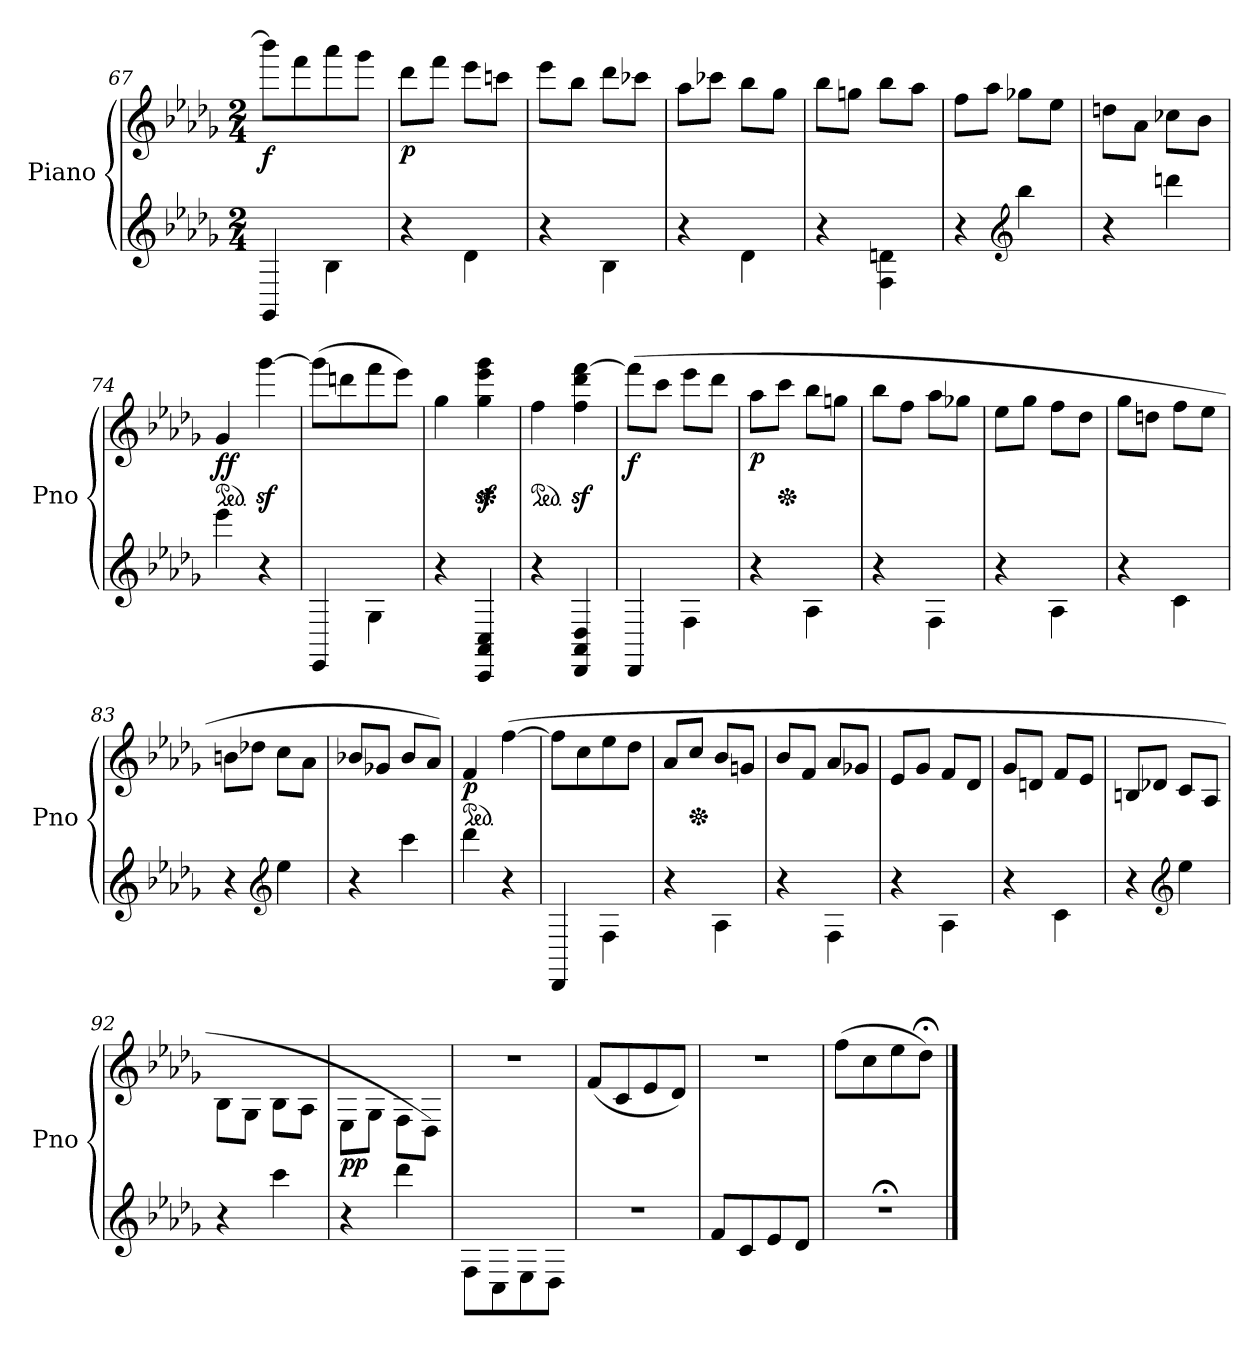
**kern	**kern	**dynam
*part1	*part1	*part1
*staff2	*staff1	*staff1/2
*I"Piano	*	*
*I'Pno	*	*
*clefG2	*clefG2	*
*k[b-e-a-d-g-]	*k[b-e-a-d-g-]	*
*M2/4	*M2/4	*
=67	=67	=67
!	!	!LO:DY:b
4GG-/	8bbb-\L]	f
.	8fff\	.
4B-\	8aaa-\	.
.	8ggg-\J	.
=68	=68	=68
!	!	!LO:DY:b
4r	8ddd-\L	p
.	8fff\J	.
4d-\	8eee-\L	.
.	8cccn\J	.
=69	=69	=69
4r	8eee-\L	.
.	8bb-\J	.
4B-\	8ddd-\L	.
.	8ccc-X\J	.
=70	=70	=70
4r	8aa-\L	.
.	8ccc-X\J	.
4d-\	8bb-\L	.
.	8gg-\J	.
=71	=71	=71
4r	8bb-\L	.
.	8ggn\J	.
4F\ 4dn\	8bb-\L	.
.	8aa-\J	.
=72	=72	=72
4r	8ff\L	.
.	8aa-\J	.
*clefG2	*	*
4bb-\	8gg-X\L	.
.	8ee-\J	.
=73	=73	=73
4r	8ddn\L	.
.	8a-\J	.
4dddn\	8cc-X\L	.
.	8b-\J	.
!!LO:LB:g=z
=74	=74	=74
*	*ped	*
!	!	!LO:DY:b
4eee-\	4g-/	ff
4r	[4ggg-z<\	.
=75	=75	=75
4EE-/	(>8ggg-\L]	.
.	8dddn\	.
4G-\	8fff\	.
.	8eee-\J)	.
=76	=76	=76
4r	4gg-\	.
*	*Xped	*
4CC/ 4AA-/ 4C/	4gg-\z< 4eee-\z< 4ggg-\z<	.
=77	=77	=77
*	*ped	*
4r	4ff\	.
4DD-/ 4AA-/ 4D-/	4ff\z< 4ddd-\z< [4fff\z<	.
=78	=78	=78
!	!	!LO:DY:b
4DD-/	(>8fff\L]	f
.	8ccc\J	.
4F\	8eee-\L	.
.	8ddd-\J	.
=79	=79	=79
!	!	!LO:DY:b
4r	8aa-\L	p
*	*Xped	*
.	8ccc\J	.
4A-\	8bb-\L	.
.	8ggn\J	.
=80	=80	=80
4r	8bb-\L	.
.	8ff\J	.
4F\	8aa-\L	.
.	8gg-X\J	.
=81	=81	=81
4r	8ee-\L	.
.	8gg-\J	.
4A-\	8ff\L	.
.	8dd-\J	.
=82	=82	=82
4r	8gg-\L	.
.	8ddn\J	.
4c\	8ff\L	.
.	8ee-\J	.
!!LO:LB:g=z
=83	=83	=83
4r	8bn\L	.
.	8dd-X\J	.
*clefG2	*	*
4ee-\	8cc\L	.
.	8a-\J	.
=84	=84	=84
4r	8b-X/L	.
.	8g-X/J	.
4ccc\	8b-/L	.
.	8a-/J)	.
=85	=85	=85
*	*ped	*
!	!	!LO:DY:b
4ddd-\	4f/	p
!	!	!LO:DY:b
4r	(>[4ff\	other-dynamics
=86	=86	=86
4DD-/	8ff\L]	.
.	8cc\	.
4F\	8ee-\	.
.	8dd-\J	.
=87	=87	=87
4r	8a-/L	.
*	*Xped	*
.	8cc/J	.
4A-\	8b-/L	.
.	8gn/J	.
=88	=88	=88
4r	8b-/L	.
.	8f/J	.
4F\	8a-/L	.
.	8g-X/J	.
=89	=89	=89
4r	8e-/L	.
.	8g-/J	.
4A-\	8f/L	.
.	8d-/J	.
=90	=90	=90
4r	8g-/L	.
.	8dn/J	.
4c\	8f/L	.
.	8e-/J	.
=91	=91	=91
4r	8Bn/L	.
.	8d-X/J	.
*clefG2	*	*
4ee-\	8c/L	.
.	8A-/J	.
!!LO:LB:g=z
=92	=92	=92
4r	8B-\L	.
.	8G-\J	.
4ccc\	8B-\L	.
.	8A-\J	.
=93	=93	=93
!	!	!LO:DY:b
4r	8E-\L	pp
.	8G-\J	.
4ddd-\	8F\L	.
.	8D-\J)	.
=94	=94	=94
!	!	!LO:DY:b=2
8F\L	2r	other-dynamics
8C\	.	.
8E-\	.	.
8D-\J	.	.
=95	=95	=95
2r	(<8f/L	.
.	8c/	.
.	8e-/	.
.	8d-/J)	.
=96	=96	=96
8f/L	2r	.
8c/	.	.
8e-/	.	.
8d-/J	.	.
=97	=97	=97
2r;<	(>8ff\L	.
.	8cc\	.
.	8ee-\	.
.	8dd-;<\J)	.
==	==	==
*-	*-	*-
